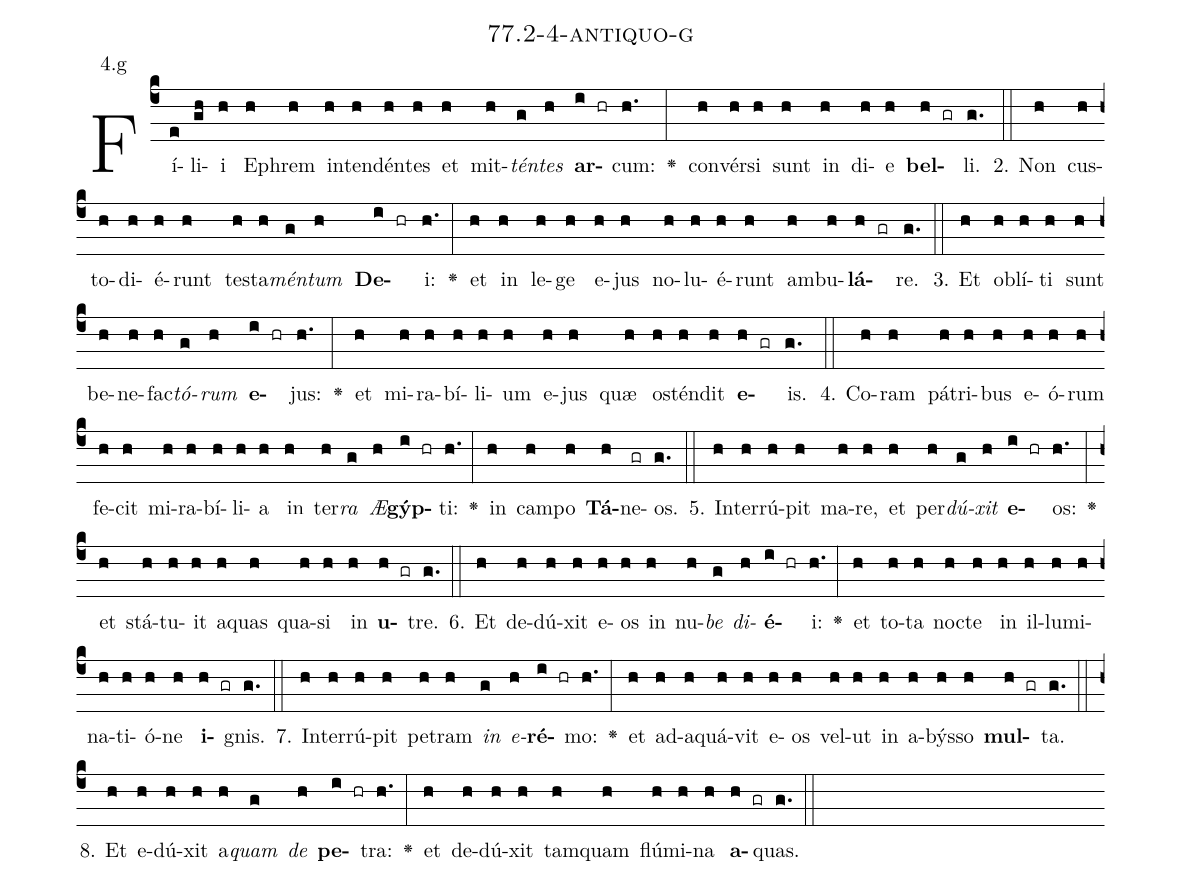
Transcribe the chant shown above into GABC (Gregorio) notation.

name: 77.2-4-antiquo-g;
annotation: 4.g;
%%
(c4)Fí(e)li(gh)i(h) E(h)phrem(h) in(h)ten(h)dén(h)tes(h) et(h) mit(h)<i>tén</i>(g)<i>tes</i>(h) <b>ar</b>(i hr)cum:(h.) <v>\greheightstar</v>(:) con(h)vér(h)si(h) sunt(h) in(h) di(h)e(h) <b>bel</b>(h gr)li.(g.) (::)
2. Non(h) cus(h)to(h)di(h)é(h)runt(h) tes(h)ta(h)<i>mén</i>(g)<i>tum</i>(h) <b>De</b>(i hr)i:(h.) <v>\greheightstar</v>(:) et(h) in(h) le(h)ge(h) e(h)jus(h) no(h)lu(h)é(h)runt(h) am(h)bu(h)<b>lá</b>(h gr)re.(g.) (::)
3. Et(h) ob(h)lí(h)ti(h) sunt(h) be(h)ne(h)fac(h)<i>tó</i>(g)<i>rum</i>(h) <b>e</b>(i hr)jus:(h.) <v>\greheightstar</v>(:) et(h) mi(h)ra(h)bí(h)li(h)um(h) e(h)jus(h) quæ(h) os(h)tén(h)dit(h) <b>e</b>(h gr)is.(g.) (::)
4. Co(h)ram(h) pá(h)tri(h)bus(h) e(h)ó(h)rum(h) fe(h)cit(h) mi(h)ra(h)bí(h)li(h)a(h) in(h) ter(h)<i>ra</i>(g) <i>Æ</i>(h)<b>gýp</b>(i hr)ti:(h.) <v>\greheightstar</v>(:) in(h) cam(h)po(h) <b>Tá</b>(h)ne(gr)os.(g.) (::)
5. In(h)ter(h)rú(h)pit(h) ma(h)re,(h) et(h) per(h)<i>dú</i>(g)<i>xit</i>(h) <b>e</b>(i hr)os:(h.) <v>\greheightstar</v>(:) et(h) stá(h)tu(h)it(h) a(h)quas(h) qua(h)si(h) in(h) <b>u</b>(h gr)tre.(g.) (::)
6. Et(h) de(h)dú(h)xit(h) e(h)os(h) in(h) nu(h)<i>be</i>(g) <i>di</i>(h)<b>é</b>(i hr)i:(h.) <v>\greheightstar</v>(:) et(h) to(h)ta(h) noc(h)te(h) in(h) il(h)lu(h)mi(h)na(h)ti(h)ó(h)ne(h) <b>i</b>(h gr)gnis.(g.) (::)
7. In(h)ter(h)rú(h)pit(h) pe(h)tram(h) <i>in</i>(g) <i>e</i>(h)<b>ré</b>(i hr)mo:(h.) <v>\greheightstar</v>(:) et(h) ad(h)a(h)quá(h)vit(h) e(h)os(h) vel(h)ut(h) in(h) a(h)býs(h)so(h) <b>mul</b>(h gr)ta.(g.) (::)
8. Et(h) e(h)dú(h)xit(h) a(h)<i>quam</i>(g) <i>de</i>(h) <b>pe</b>(i hr)tra:(h.) <v>\greheightstar</v>(:) et(h) de(h)dú(h)xit(h) tam(h)quam(h) flú(h)mi(h)na(h) <b>a</b>(h gr)quas.(g.) (::)
